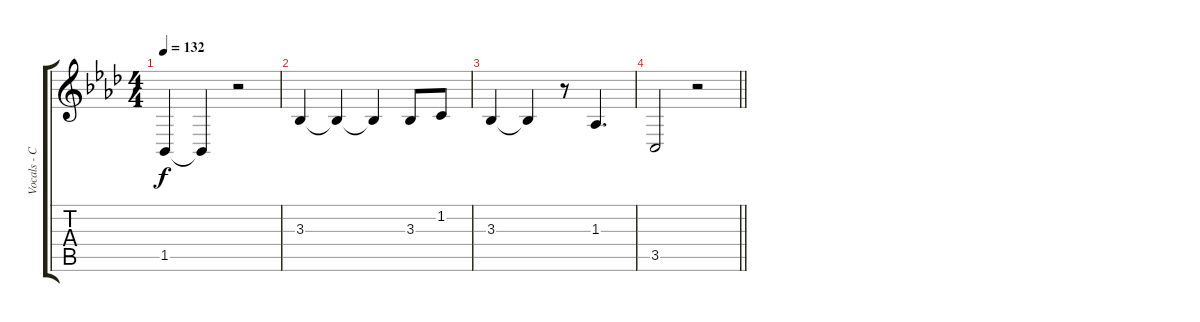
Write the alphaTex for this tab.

\track ("Vocals - Chris (backup vocals - Will)" "Vocals - C") {instrument synthbrass2}
\staff {score tabs}
\tuning (E4 B3 G3 D3 A2 E2) {hide}
\ts (4 4)
\tempo 132
\clef g2
\ks ab
1.5.4{dy f} 1.5{t}.4 r.2 |
3.3.4 3.3{t}.4 3.3{t}.4 3.3.8 1.2.8 |
3.3.4 3.3{t}.4 r.8 1.3.4{d} |
\barLineRight lightlight
3.5.2 r.2
